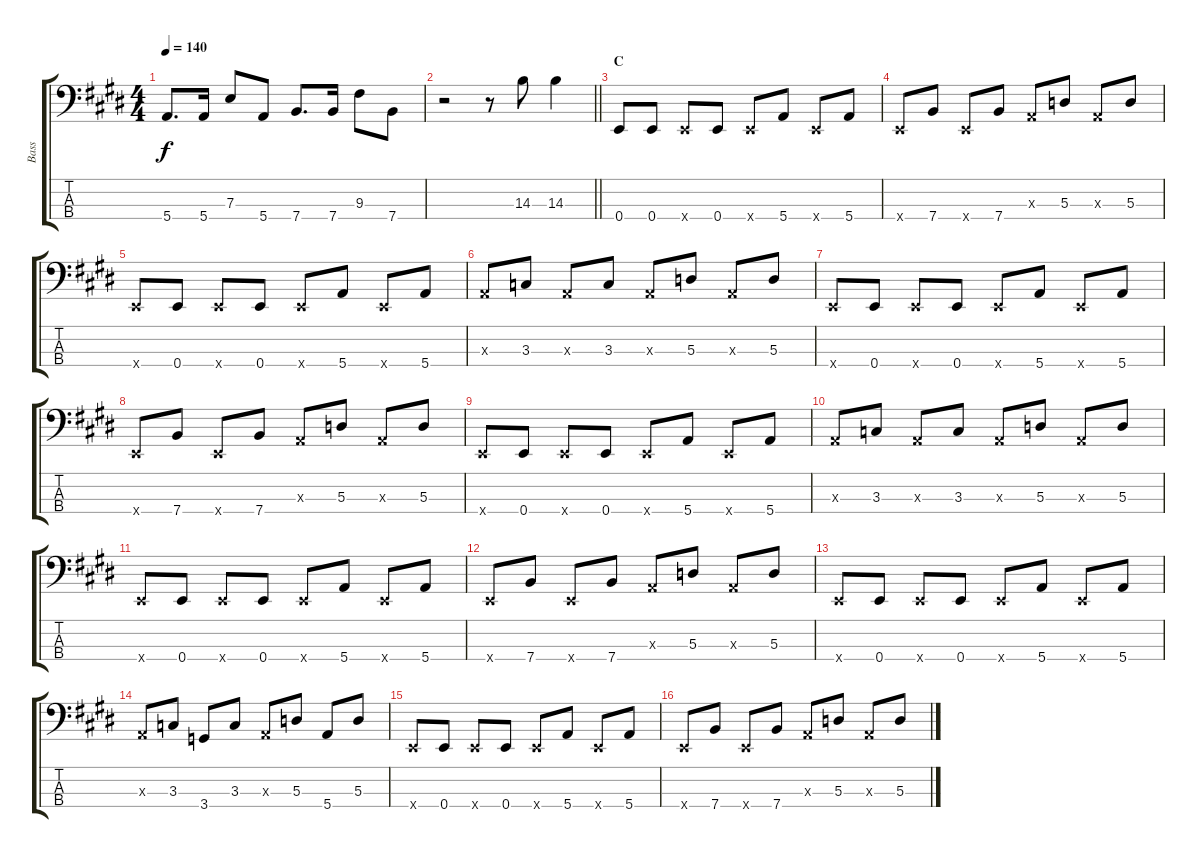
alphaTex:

\track ("Bass" "Bass") {instrument electricbassfinger}
\staff {score tabs}
\tuning (G2 D2 A1 E1) {hide}
\ts (4 4)
\tempo 140
\clef f4
\ks e
5.4.8{d dy f} 5.4.16 7.3.8 5.4.8 7.4.8{d} 7.4.16 9.3.8 7.4.8 |
\barLineRight lightlight
r.2 r.8 14.3.8 14.3.4 |
\section ("" "C")
0.4.8 0.4.8 0.4{x}.8 0.4.8 0.4{x}.8 5.4.8 0.4{x}.8 5.4.8 |
0.4{x}.8 7.4.8 0.4{x}.8 7.4.8 0.3{x}.8 5.3.8 0.3{x}.8 5.3.8 |
0.4{x}.8 0.4.8 0.4{x}.8 0.4.8 0.4{x}.8 5.4.8 0.4{x}.8 5.4.8 |
0.3{x}.8 3.3.8 0.3{x}.8 3.3.8 0.3{x}.8 5.3.8 0.3{x}.8 5.3.8 |
0.4{x}.8 0.4.8 0.4{x}.8 0.4.8 0.4{x}.8 5.4.8 0.4{x}.8 5.4.8 |
0.4{x}.8 7.4.8 0.4{x}.8 7.4.8 0.3{x}.8 5.3.8 0.3{x}.8 5.3.8 |
0.4{x}.8 0.4.8 0.4{x}.8 0.4.8 0.4{x}.8 5.4.8 0.4{x}.8 5.4.8 |
0.3{x}.8 3.3.8 0.3{x}.8 3.3.8 0.3{x}.8 5.3.8 0.3{x}.8 5.3.8 |
0.4{x}.8 0.4.8 0.4{x}.8 0.4.8 0.4{x}.8 5.4.8 0.4{x}.8 5.4.8 |
0.4{x}.8 7.4.8 0.4{x}.8 7.4.8 0.3{x}.8 5.3.8 0.3{x}.8 5.3.8 |
0.4{x}.8 0.4.8 0.4{x}.8 0.4.8 0.4{x}.8 5.4.8 0.4{x}.8 5.4.8 |
0.3{x}.8 3.3.8 3.4.8 3.3.8 0.3{x}.8 5.3.8 5.4.8 5.3.8 |
0.4{x}.8 0.4.8 0.4{x}.8 0.4.8 0.4{x}.8 5.4.8 0.4{x}.8 5.4.8 |
0.4{x}.8 7.4.8 0.4{x}.8 7.4.8 0.3{x}.8 5.3.8 0.3{x}.8 5.3.8
